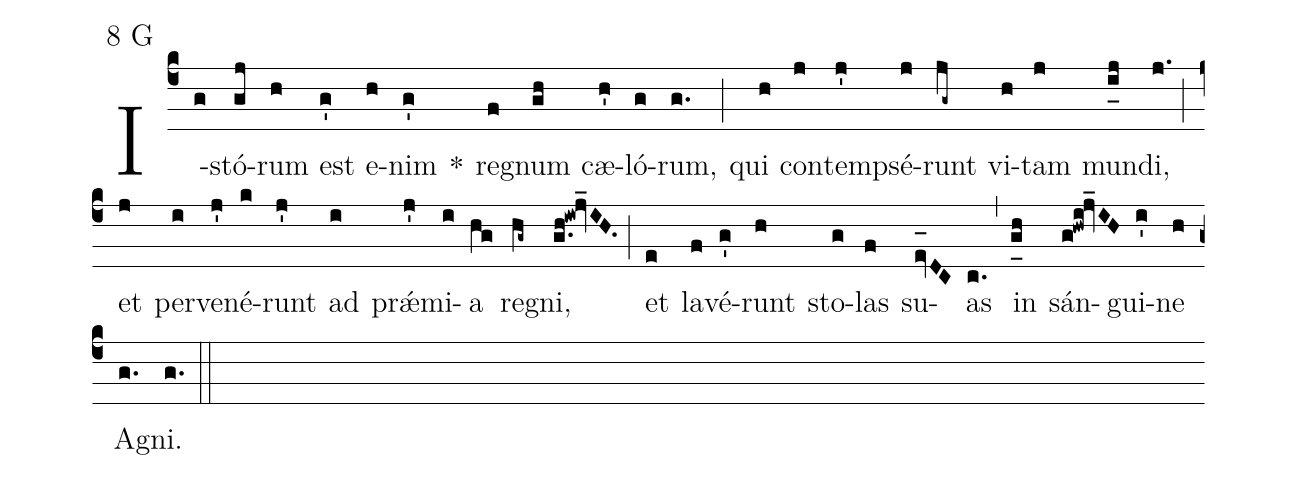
mode:8 G;
%%
(c4) I(g)stó(gj)rum(h) est(g') e(h)nim(g') *() re(f)gnum(gh) cæ(h')ló(g)rum,(g.) (;) qui(h) con(j)tem(j')psé(j)runt(jg~) vi(h)tam(j) mun(i_[uh:l]j)di,(j.) (;) et(j) per(i)ve(j')né(k)runt(j') ad(i) prǽ(j')mi(i)a(hg) re(hg~)gni,(g.h!iw!jv_IH.) (;) et(e) la(f)vé(g')runt(h) sto(g)las(f) su(ev_[oh:h]DC)as(c.) (,) in(g_[uh:l]h) sán(g!hwi!jv_IH)gui(i')ne(h) A(g.)gni.(g.) (::)
